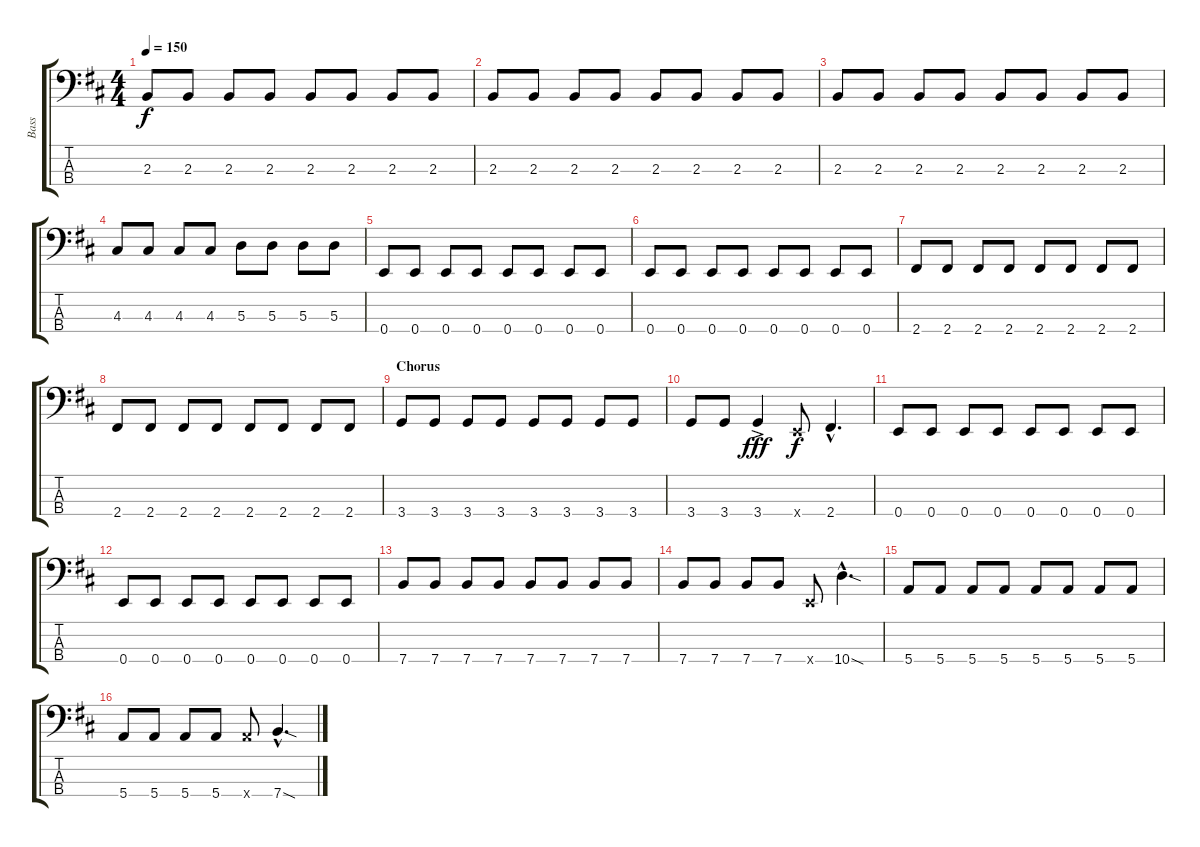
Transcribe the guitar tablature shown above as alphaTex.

\track ("Bass" "Bass") {instrument electricbasspick}
\staff {score tabs}
\tuning (G2 D2 A1 E1) {hide}
\ts (4 4)
\tempo 150
\clef f4
\ks d
2.3.8{dy f} 2.3.8 2.3.8 2.3.8 2.3.8 2.3.8 2.3.8 2.3.8 |
2.3.8 2.3.8 2.3.8 2.3.8 2.3.8 2.3.8 2.3.8 2.3.8 |
2.3.8 2.3.8 2.3.8 2.3.8 2.3.8 2.3.8 2.3.8 2.3.8 |
4.3.8 4.3.8 4.3.8 4.3.8 5.3.8 5.3.8 5.3.8 5.3.8 |
0.4.8 0.4.8 0.4.8 0.4.8 0.4.8 0.4.8 0.4.8 0.4.8 |
0.4.8 0.4.8 0.4.8 0.4.8 0.4.8 0.4.8 0.4.8 0.4.8 |
2.4.8 2.4.8 2.4.8 2.4.8 2.4.8 2.4.8 2.4.8 2.4.8 |
2.4.8 2.4.8 2.4.8 2.4.8 2.4.8 2.4.8 2.4.8 2.4.8 |
\section ("" "Chorus")
3.4.8 3.4.8 3.4.8 3.4.8 3.4.8 3.4.8 3.4.8 3.4.8 |
3.4.8 3.4.8 3.4{ac}.4{dy fff} 0.4{x}.8{dy f} 2.4{hac}.4{d} |
0.4.8 0.4.8 0.4.8 0.4.8 0.4.8 0.4.8 0.4.8 0.4.8 |
0.4.8 0.4.8 0.4.8 0.4.8 0.4.8 0.4.8 0.4.8 0.4.8 |
7.4.8 7.4.8 7.4.8 7.4.8 7.4.8 7.4.8 7.4.8 7.4.8 |
7.4.8 7.4.8 7.4.8 7.4.8 0.4{x}.8 10.4{sod hac}.4{d} |
5.4.8 5.4.8 5.4.8 5.4.8 5.4.8 5.4.8 5.4.8 5.4.8 |
5.4.8 5.4.8 5.4.8 5.4.8 5.4{x}.8 7.4{sod hac}.4{d}
